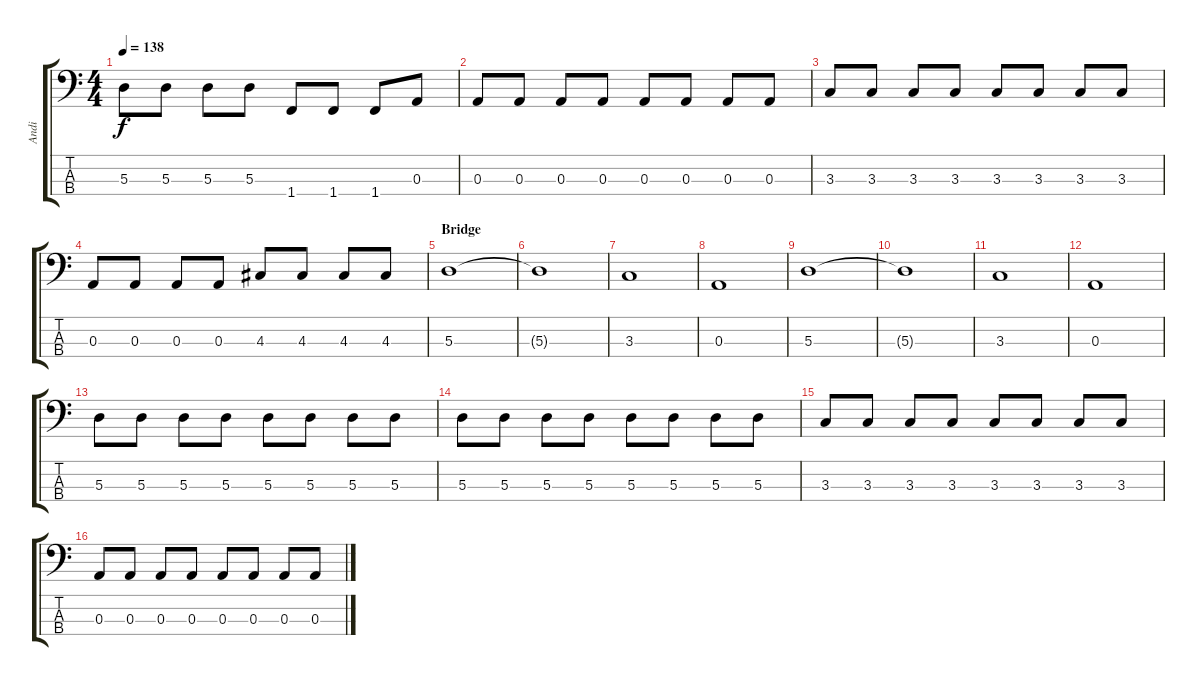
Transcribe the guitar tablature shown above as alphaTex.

\track ("Andi" "Andi") {instrument electricbasspick}
\staff {score tabs}
\tuning (G2 D2 A1 E1) {hide}
\ts (4 4)
\tempo 138
\clef f4
\ks c
5.3.8{dy f} 5.3.8 5.3.8 5.3.8 1.4.8 1.4.8 1.4.8 0.3.8 |
0.3.8 0.3.8 0.3.8 0.3.8 0.3.8 0.3.8 0.3.8 0.3.8 |
3.3.8 3.3.8 3.3.8 3.3.8 3.3.8 3.3.8 3.3.8 3.3.8 |
0.3.8 0.3.8 0.3.8 0.3.8 4.3.8 4.3.8 4.3.8 4.3.8 |
\section ("" "Bridge")
5.3.1 |
5.3{t}.1 |
3.3.1 |
0.3.1 |
5.3.1 |
5.3{t}.1 |
3.3.1 |
0.3.1 |
5.3.8 5.3.8 5.3.8 5.3.8 5.3.8 5.3.8 5.3.8 5.3.8 |
5.3.8 5.3.8 5.3.8 5.3.8 5.3.8 5.3.8 5.3.8 5.3.8 |
3.3.8 3.3.8 3.3.8 3.3.8 3.3.8 3.3.8 3.3.8 3.3.8 |
0.3.8 0.3.8 0.3.8 0.3.8 0.3.8 0.3.8 0.3.8 0.3.8
